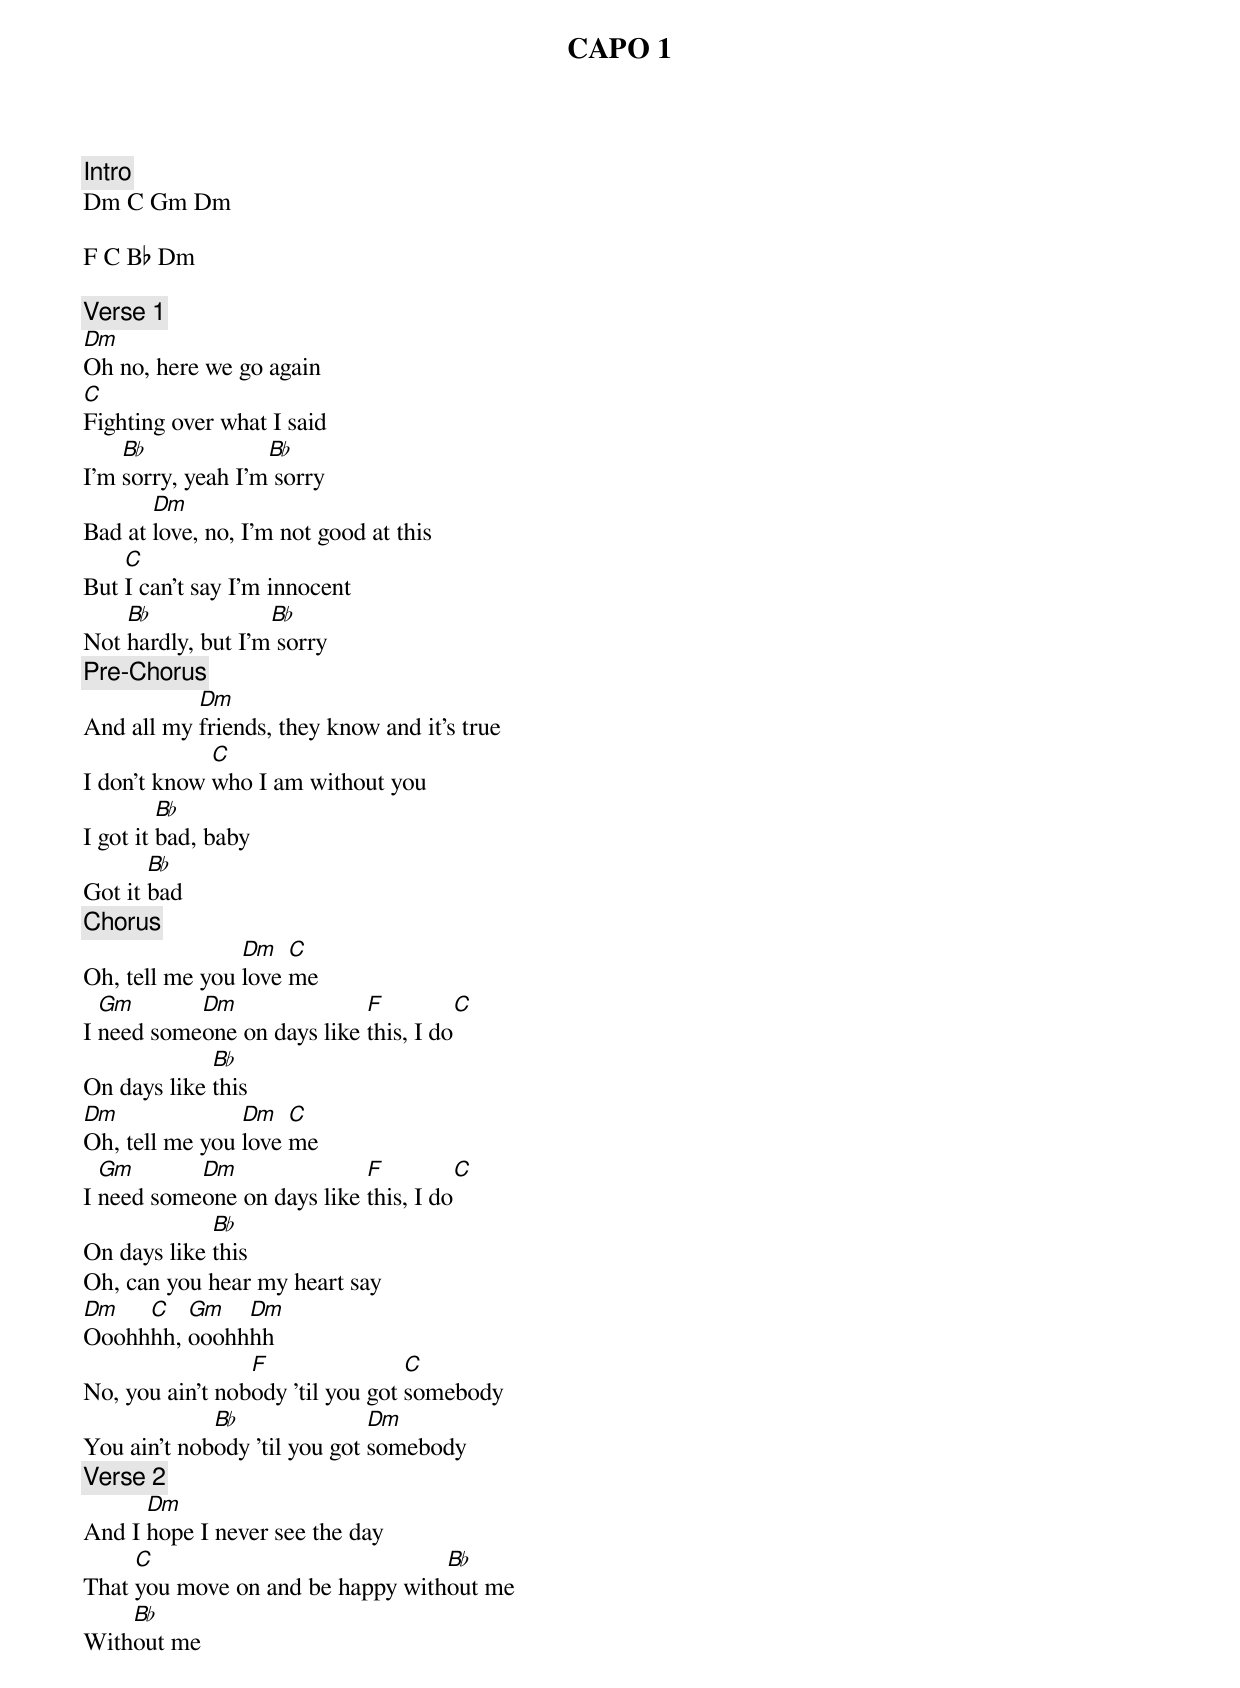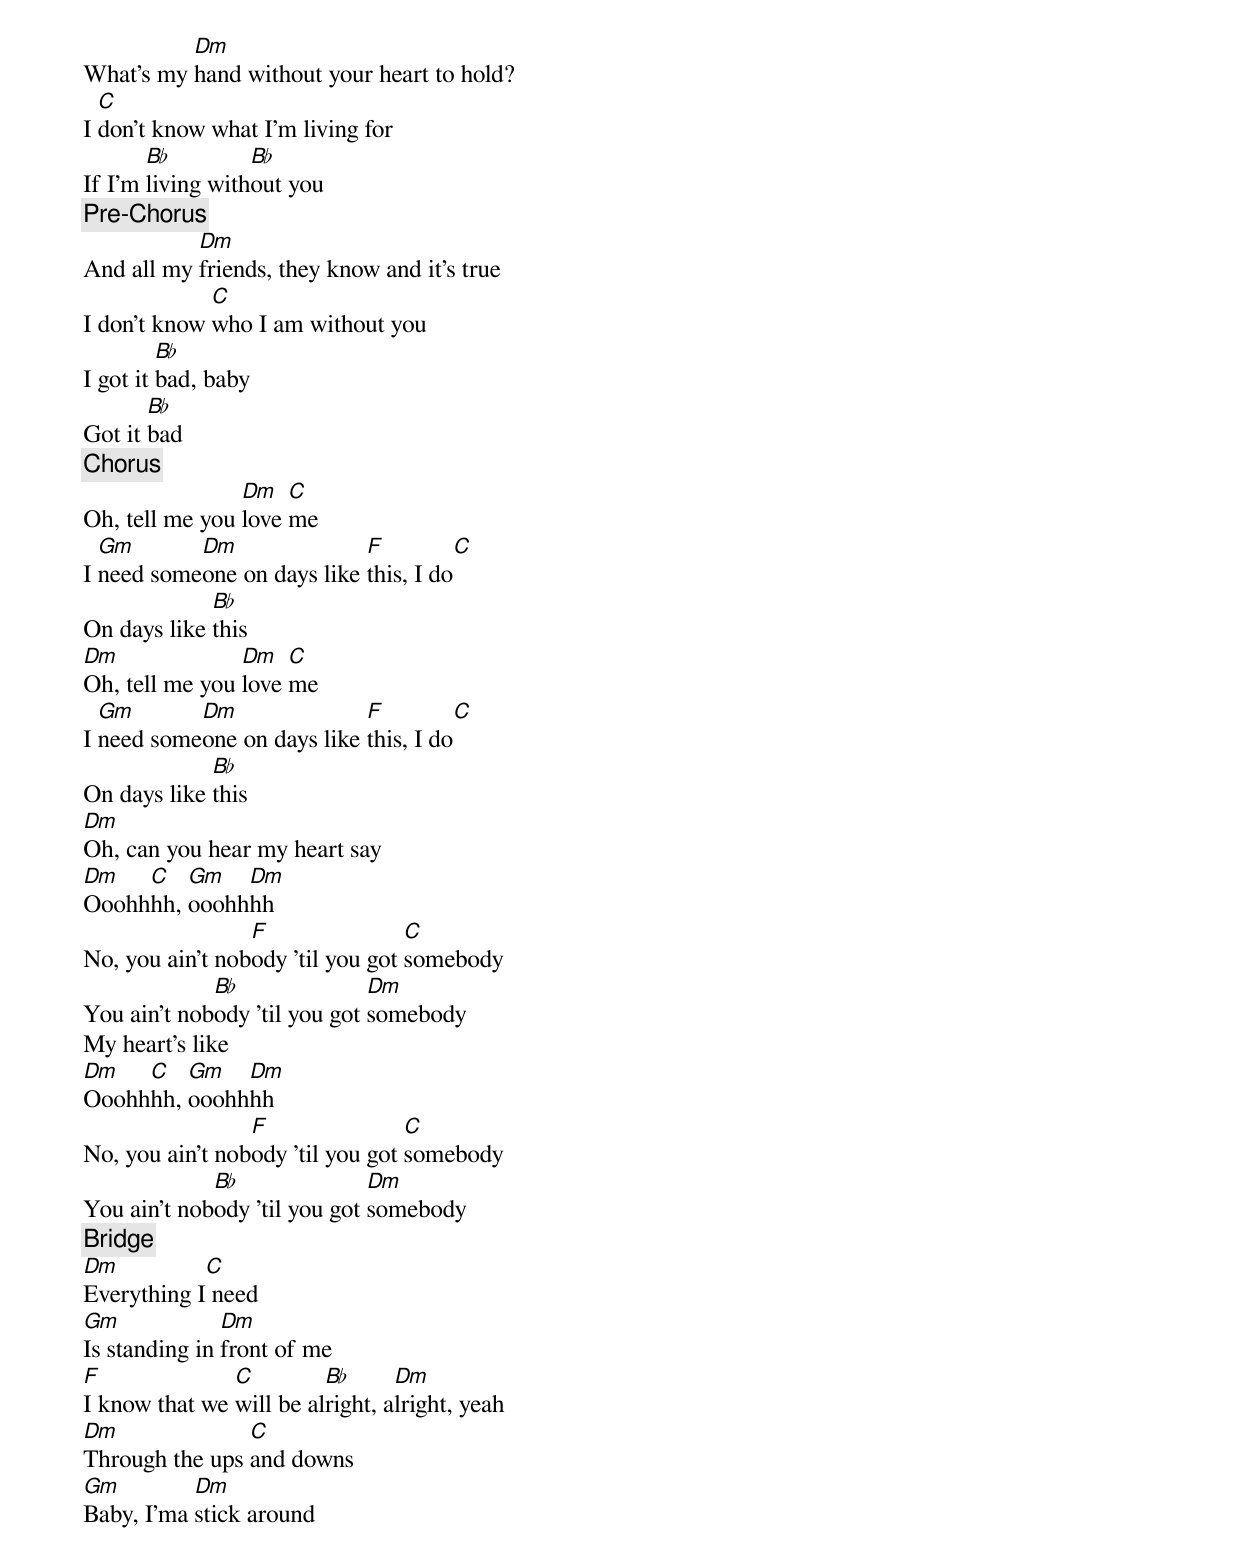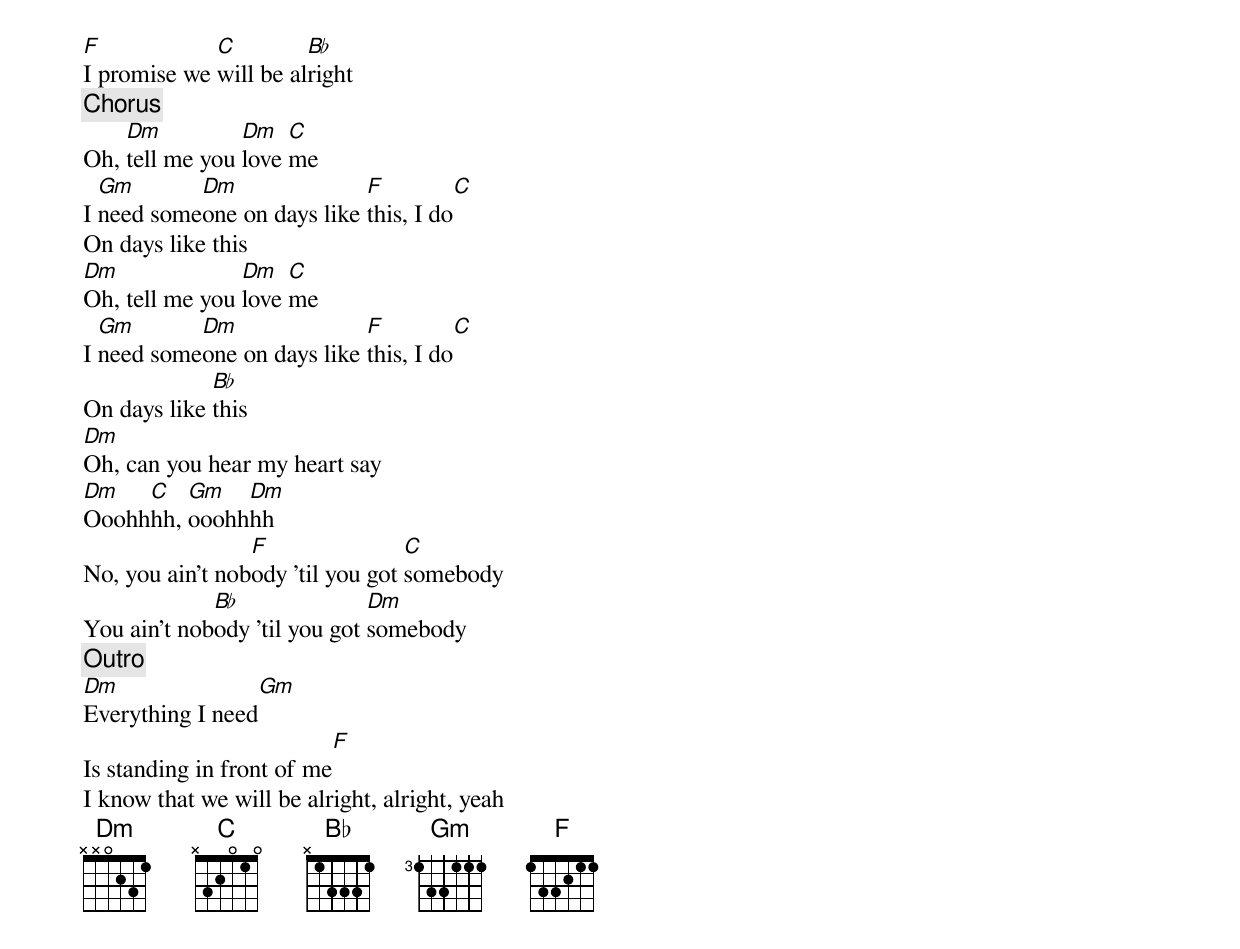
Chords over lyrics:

CAPO 1
[Intro]
Dm C Gm Dm

F C B♭ Dm

[Verse 1]
Dm
Oh no, here we go again
C
Fighting over what I said
    B♭             B♭
I'm sorry, yeah I'm sorry
       Dm
Bad at love, no, I'm not good at this
    C
But I can't say I'm innocent
    B♭             B♭
Not hardly, but I'm sorry
[Pre-Chorus]
           Dm
And all my friends, they know and it's true
             C
I don't know who I am without you
         B♭
I got it bad, baby
       B♭
Got it bad
[Chorus]
                Dm   C
Oh, tell me you love me
  Gm       Dm               F            C
I need someone on days like this, I do
             B♭
On days like this
Dm              Dm   C
Oh, tell me you love me
  Gm       Dm               F            C
I need someone on days like this, I do
             B♭
On days like this
Oh, can you hear my heart say
Dm   C   Gm   Dm
Ooohhhh, ooohhhh
                 F                C
No, you ain't nobody 'til you got somebody
             B♭               Dm
You ain't nobody 'til you got somebody
[Verse 2]
      Dm
And I hope I never see the day
     C                            B♭
That you move on and be happy without me
    B♭
Without me
          Dm
What's my hand without your heart to hold?
  C
I don't know what I'm living for
       B♭         B♭
If I'm living without you
[Pre-Chorus]
           Dm
And all my friends, they know and it's true
             C
I don't know who I am without you
         B♭
I got it bad, baby
       B♭
Got it bad
[Chorus]
                Dm   C
Oh, tell me you love me
  Gm       Dm               F            C
I need someone on days like this, I do
             B♭
On days like this
Dm              Dm   C
Oh, tell me you love me
  Gm       Dm               F            C
I need someone on days like this, I do
             B♭
On days like this
Dm
Oh, can you hear my heart say
Dm   C   Gm   Dm
Ooohhhh, ooohhhh
                 F                C
No, you ain't nobody 'til you got somebody
             B♭               Dm
You ain't nobody 'til you got somebody
My heart's like
Dm   C   Gm   Dm
Ooohhhh, ooohhhh
                 F                C
No, you ain't nobody 'til you got somebody
             B♭               Dm
You ain't nobody 'til you got somebody
[Bridge]
Dm          C
Everything I need
Gm             Dm
Is standing in front of me
F              C         B♭      Dm
I know that we will be alright, alright, yeah
Dm              C
Through the ups and downs
Gm         Dm
Baby, I'ma stick around
F            C         B♭
I promise we will be alright
[Chorus]
    Dm          Dm   C
Oh, tell me you love me
  Gm       Dm               F            C
I need someone on days like this, I do
On days like this
Dm              Dm   C
Oh, tell me you love me
  Gm       Dm               F            C
I need someone on days like this, I do
             B♭
On days like this
Dm
Oh, can you hear my heart say
Dm   C   Gm   Dm
Ooohhhh, ooohhhh
                 F                C
No, you ain't nobody 'til you got somebody
             B♭               Dm
You ain't nobody 'til you got somebody
[Outro]
Dm                 Gm
Everything I need
                            F
Is standing in front of me
I know that we will be alright, alright, yeah
